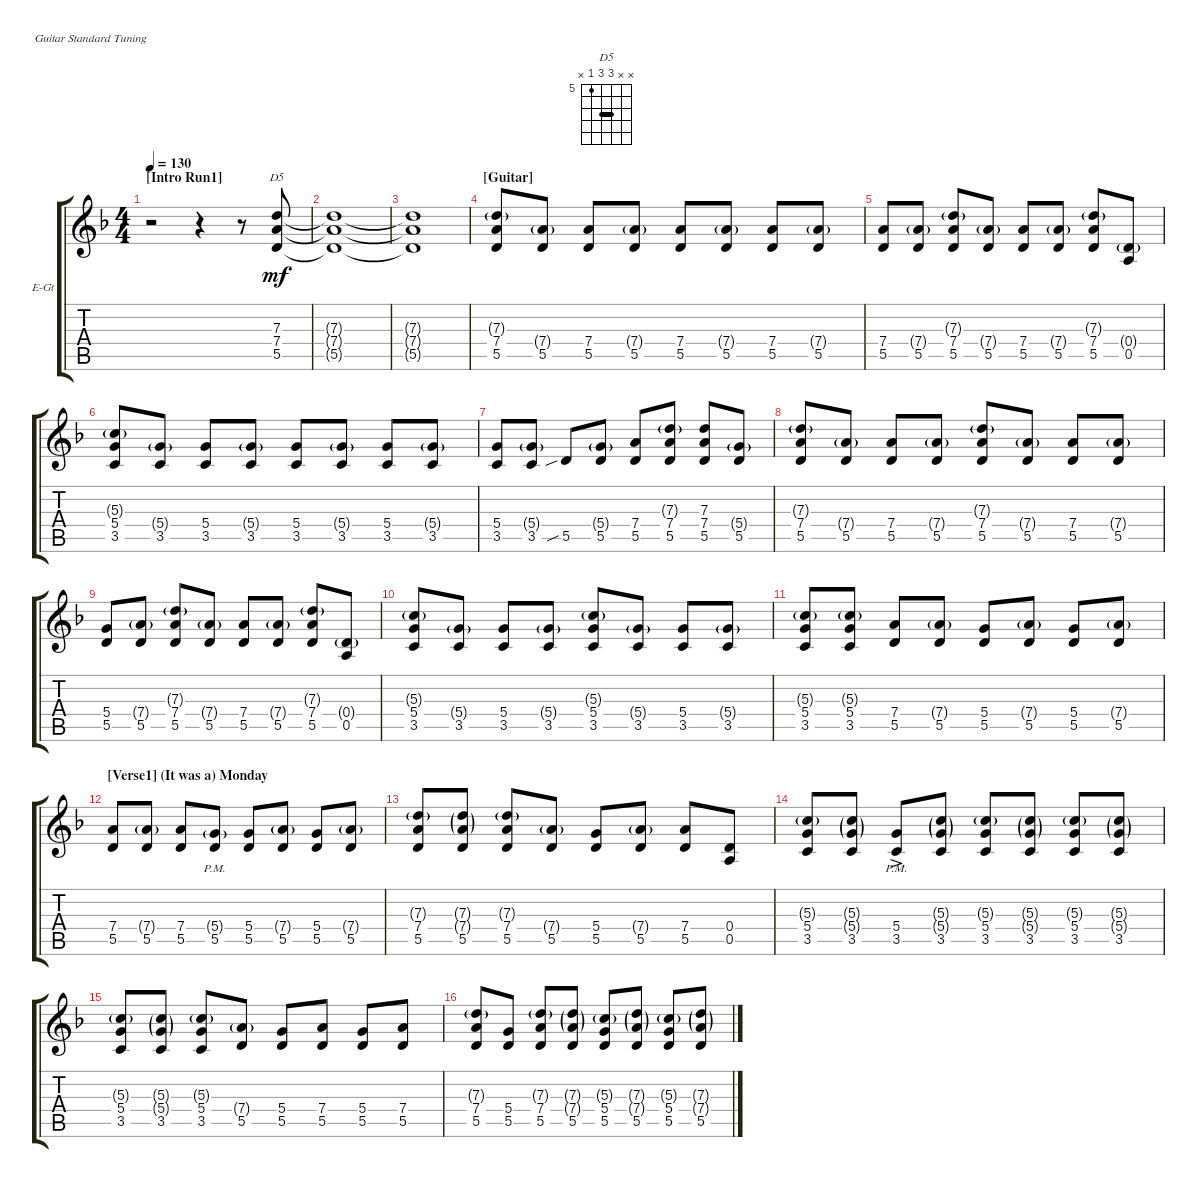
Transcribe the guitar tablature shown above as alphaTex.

\defaultSystemsLayout 4
\bracketExtendMode groupsimilarinstruments
\firstSystemTrackNameOrientation horizontal
\otherSystemsTrackNameOrientation horizontal
\track ("Electric Guitar" "E-Gt") {instrument overdrivenguitar}
\staff {score tabs}
\tuning (E4 B3 G3 D3 A2 E2)
\chord ("D5" x x 7 7 5 x) {firstfret 5 barre 7}
\ts (4 4)
\section ("" "[Intro Run1]")
\tempo 130
\clef g2
\ks dminor
r.2{dy mf instrument overdrivenguitar} r.4 r.8 (5.5 7.4 7.3).8{ch "D5"} |
(5.5{t} 7.4{t} 7.3{t}).1 |
(5.5{t} 7.4{t} 7.3{t}).1 |
\section ("" "[Guitar]")
(5.5 7.4 7.3{g}).8 (5.5 7.4{g}).8 (5.5 7.4).8 (5.5 7.4{g}).8 (5.5 7.4).8 (5.5 7.4{g}).8 (5.5 7.4).8 (5.5 7.4{g}).8 |
(5.5 7.4).8 (5.5 7.4{g}).8 (5.5 7.4 7.3{g}).8 (5.5 7.4{g}).8 (5.5 7.4).8 (5.5 7.4{g}).8 (5.5 7.4 7.3{g}).8 (0.5 0.4{g}).8 |
(3.5 5.4 5.3{g}).8 (3.5 5.4{g}).8 (3.5 5.4).8 (3.5 5.4{g}).8 (3.5 5.4).8 (3.5 5.4{g}).8 (3.5 5.4).8 (3.5 5.4{g}).8 |
(3.5 5.4).8 (3.5 5.4{g}).8 5.5{sib}.8 (5.5 5.4{g}).8 (5.5 7.4).8 (5.5 7.4 7.3{g}).8 (5.5 7.4 7.3).8 (5.5 5.4{g}).8 |
(5.5 7.4 7.3{g}).8 (5.5 7.4{g}).8 (5.5 7.4).8 (5.5 7.4{g}).8 (5.5 7.4 7.3{g}).8 (5.5 7.4{g}).8 (5.5 7.4).8 (5.5 7.4{g}).8 |
(5.5 5.4).8 (5.5 7.4{g}).8 (5.5 7.4 7.3{g}).8 (5.5 7.4{g}).8 (5.5 7.4).8 (5.5 7.4{g}).8 (5.5 7.4 7.3{g}).8 (0.5 0.4{g}).8 |
(3.5 5.4 5.3{g}).8 (3.5 5.4{g}).8 (3.5 5.4).8 (3.5 5.4{g}).8 (3.5 5.4 5.3{g}).8 (3.5 5.4{g}).8 (3.5 5.4).8 (3.5 5.4{g}).8 |
(3.5 5.4 5.3{g}).8 (3.5 5.4 5.3{g}).8 (5.5 7.4).8 (5.5 7.4{g}).8 (5.5 5.4).8 (5.5 7.4{g}).8 (5.5 5.4).8 (5.5 7.4{g}).8 |
\section ("" "[Verse1] (It was a) Monday")
(5.5 7.4).8 (5.5 7.4{g}).8 (5.5 7.4).8 (5.5{pm} 5.4{g}).8 (5.5 5.4).8 (5.5 7.4{g}).8 (5.5 5.4).8 (5.5 7.4{g}).8 |
(5.5 7.4 7.3{g}).8 (5.5 7.4{g} 7.3{g}).8 (5.5 7.4 7.3{g}).8 (5.5 7.4{g}).8 (5.5 5.4).8 (5.5 7.4{g}).8 (5.5 7.4).8 (0.5 0.4).8 |
(3.5 5.4 5.3{g}).8 (3.5 5.4{g} 5.3{g}).8 (3.5{ac pm} 5.4{pm}).8 (3.5 5.4{g} 5.3{g}).8 (3.5 5.4 5.3{g}).8 (3.5 5.4{g} 5.3{g}).8 (3.5 5.4 5.3{g}).8 (3.5 5.4{g} 5.3{g}).8 |
(3.5 5.4 5.3{g}).8 (3.5 5.4{g} 5.3{g}).8 (3.5 5.4 5.3{g}).8 (5.5 7.4{g}).8 (5.5 5.4).8 (5.5 7.4).8 (5.5 5.4).8 (5.5 7.4).8 |
(5.5 7.4 7.3{g}).8 (5.5 5.4).8 (5.5 7.4 7.3{g}).8 (5.5 7.4{g} 7.3{g}).8 (5.5 5.4 5.3{g}).8 (5.5 7.4{g} 7.3{g}).8 (5.5 5.4 5.3{g}).8 (5.5 7.4{g} 7.3{g}).8
